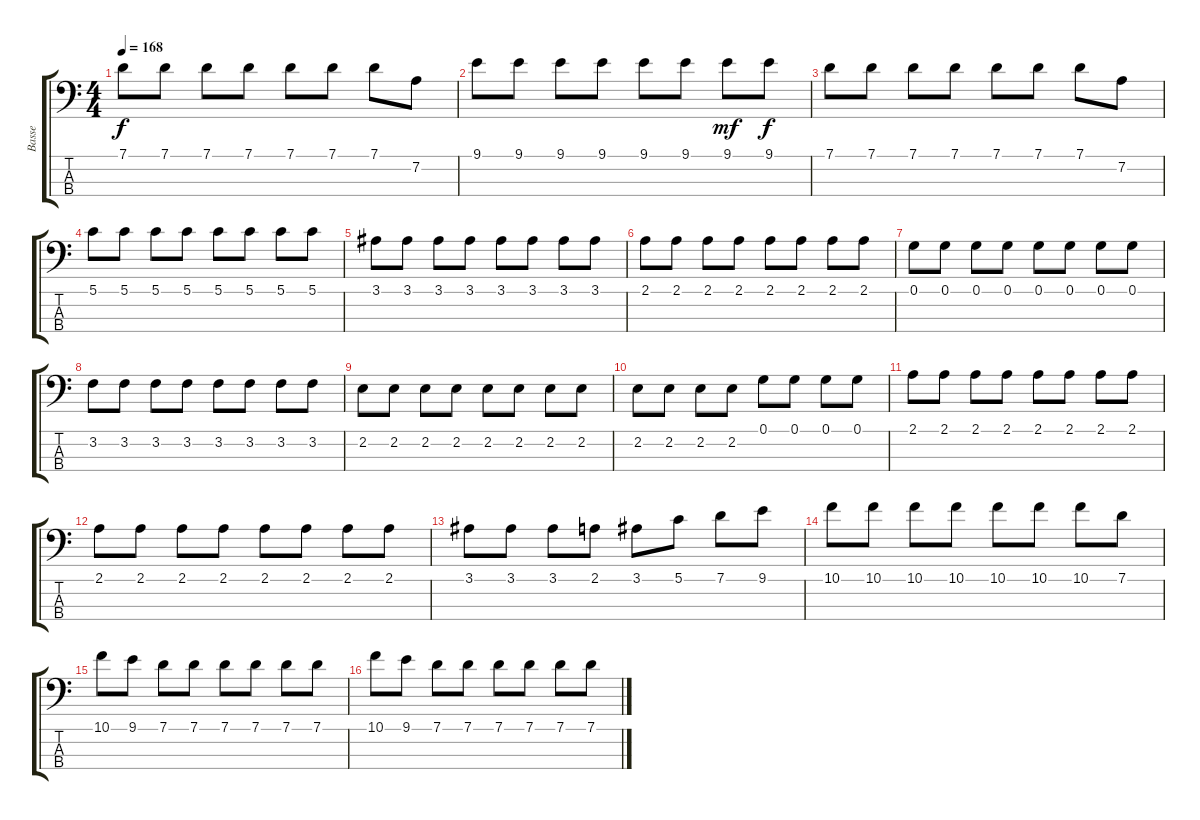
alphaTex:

\track ("Basse" "Basse") {instrument acousticbass}
\staff {score tabs}
\tuning (G2 D2 A1 E1) {hide}
\ts (4 4)
\tempo 168
\clef f4
\ks c
7.1.8{dy f} 7.1.8 7.1.8 7.1.8 7.1.8 7.1.8 7.1.8 7.2.8 |
9.1.8 9.1.8 9.1.8 9.1.8 9.1.8 9.1.8 9.1.8{dy mf} 9.1.8{dy f} |
7.1.8 7.1.8 7.1.8 7.1.8 7.1.8 7.1.8 7.1.8 7.2.8 |
5.1.8 5.1.8 5.1.8 5.1.8 5.1.8 5.1.8 5.1.8 5.1.8 |
3.1.8 3.1.8 3.1.8 3.1.8 3.1.8 3.1.8 3.1.8 3.1.8 |
2.1.8 2.1.8 2.1.8 2.1.8 2.1.8 2.1.8 2.1.8 2.1.8 |
0.1.8 0.1.8 0.1.8 0.1.8 0.1.8 0.1.8 0.1.8 0.1.8 |
3.2.8 3.2.8 3.2.8 3.2.8 3.2.8 3.2.8 3.2.8 3.2.8 |
2.2.8 2.2.8 2.2.8 2.2.8 2.2.8 2.2.8 2.2.8 2.2.8 |
2.2.8 2.2.8 2.2.8 2.2.8 0.1.8 0.1.8 0.1.8 0.1.8 |
2.1.8 2.1.8 2.1.8 2.1.8 2.1.8 2.1.8 2.1.8 2.1.8 |
2.1.8 2.1.8 2.1.8 2.1.8 2.1.8 2.1.8 2.1.8 2.1.8 |
3.1.8 3.1.8 3.1.8 2.1.8 3.1.8 5.1.8 7.1.8 9.1.8 |
10.1.8 10.1.8 10.1.8 10.1.8 10.1.8 10.1.8 10.1.8 7.1.8 |
10.1.8 9.1.8 7.1.8 7.1.8 7.1.8 7.1.8 7.1.8 7.1.8 |
10.1.8 9.1.8 7.1.8 7.1.8 7.1.8 7.1.8 7.1.8 7.1.8
